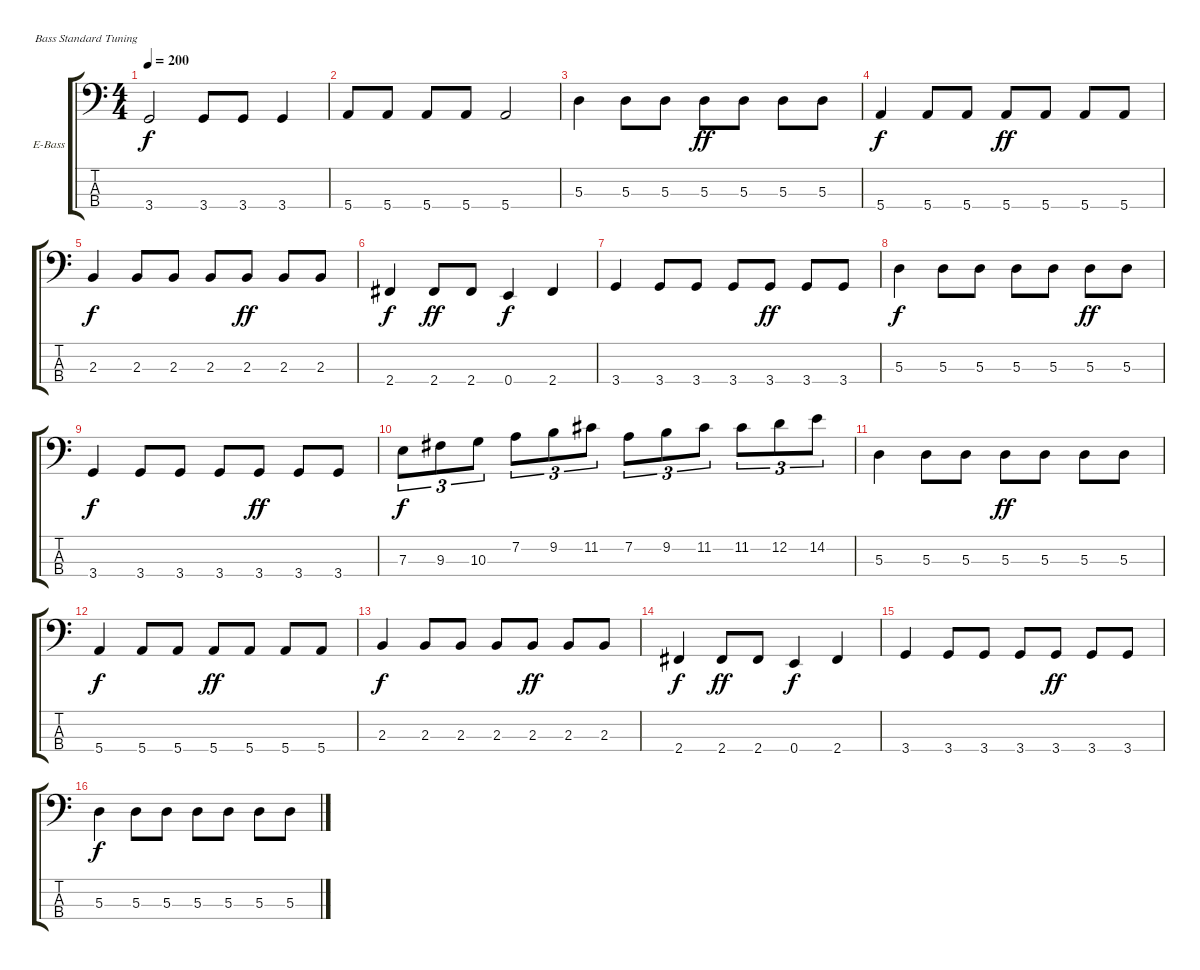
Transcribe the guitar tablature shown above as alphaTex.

\bracketExtendMode groupsimilarinstruments
\firstSystemTrackNameOrientation horizontal
\otherSystemsTrackNameOrientation horizontal
\track ("Bass" "E-Bass") {instrument electricbassfinger}
\staff {score tabs}
\tuning (G2 D2 A1 E1)
\ts (4 4)
\tempo 200
\clef f4
\ks c
3.4.2{dy f} 3.4.8 3.4.8 3.4.4 |
5.4.8 5.4.8 5.4.8 5.4.8 5.4.2 |
5.3.4 5.3.8 5.3.8 5.3.8{dy ff} 5.3.8 5.3.8 5.3.8 |
5.4.4{dy f} 5.4.8 5.4.8 5.4.8{dy ff} 5.4.8 5.4.8 5.4.8 |
2.3.4{dy f} 2.3.8 2.3.8 2.3.8 2.3.8{dy ff} 2.3.8 2.3.8 |
2.4.4{dy f} 2.4.8{dy ff} 2.4.8 0.4.4{dy f} 2.4.4 |
3.4.4 3.4.8 3.4.8 3.4.8 3.4.8{dy ff} 3.4.8 3.4.8 |
5.3.4{dy f} 5.3.8 5.3.8 5.3.8 5.3.8 5.3.8{dy ff} 5.3.8 |
3.4.4{dy f} 3.4.8 3.4.8 3.4.8 3.4.8{dy ff} 3.4.8 3.4.8 |
7.3.8{tu (3 2) dy f} 9.3.8{tu (3 2)} 10.3.8{tu (3 2)} 7.2.8{tu (3 2)} 9.2.8{tu (3 2)} 11.2.8{tu (3 2)} 7.2.8{tu (3 2)} 9.2.8{tu (3 2)} 11.2.8{tu (3 2)} 11.2.8{tu (3 2)} 12.2.8{tu (3 2)} 14.2.8{tu (3 2)} |
5.3.4 5.3.8 5.3.8 5.3.8{dy ff} 5.3.8 5.3.8 5.3.8 |
5.4.4{dy f} 5.4.8 5.4.8 5.4.8{dy ff} 5.4.8 5.4.8 5.4.8 |
2.3.4{dy f} 2.3.8 2.3.8 2.3.8 2.3.8{dy ff} 2.3.8 2.3.8 |
2.4.4{dy f} 2.4.8{dy ff} 2.4.8 0.4.4{dy f} 2.4.4 |
3.4.4 3.4.8 3.4.8 3.4.8 3.4.8{dy ff} 3.4.8 3.4.8 |
5.3.4{dy f} 5.3.8 5.3.8 5.3.8 5.3.8 5.3.8 5.3.8
